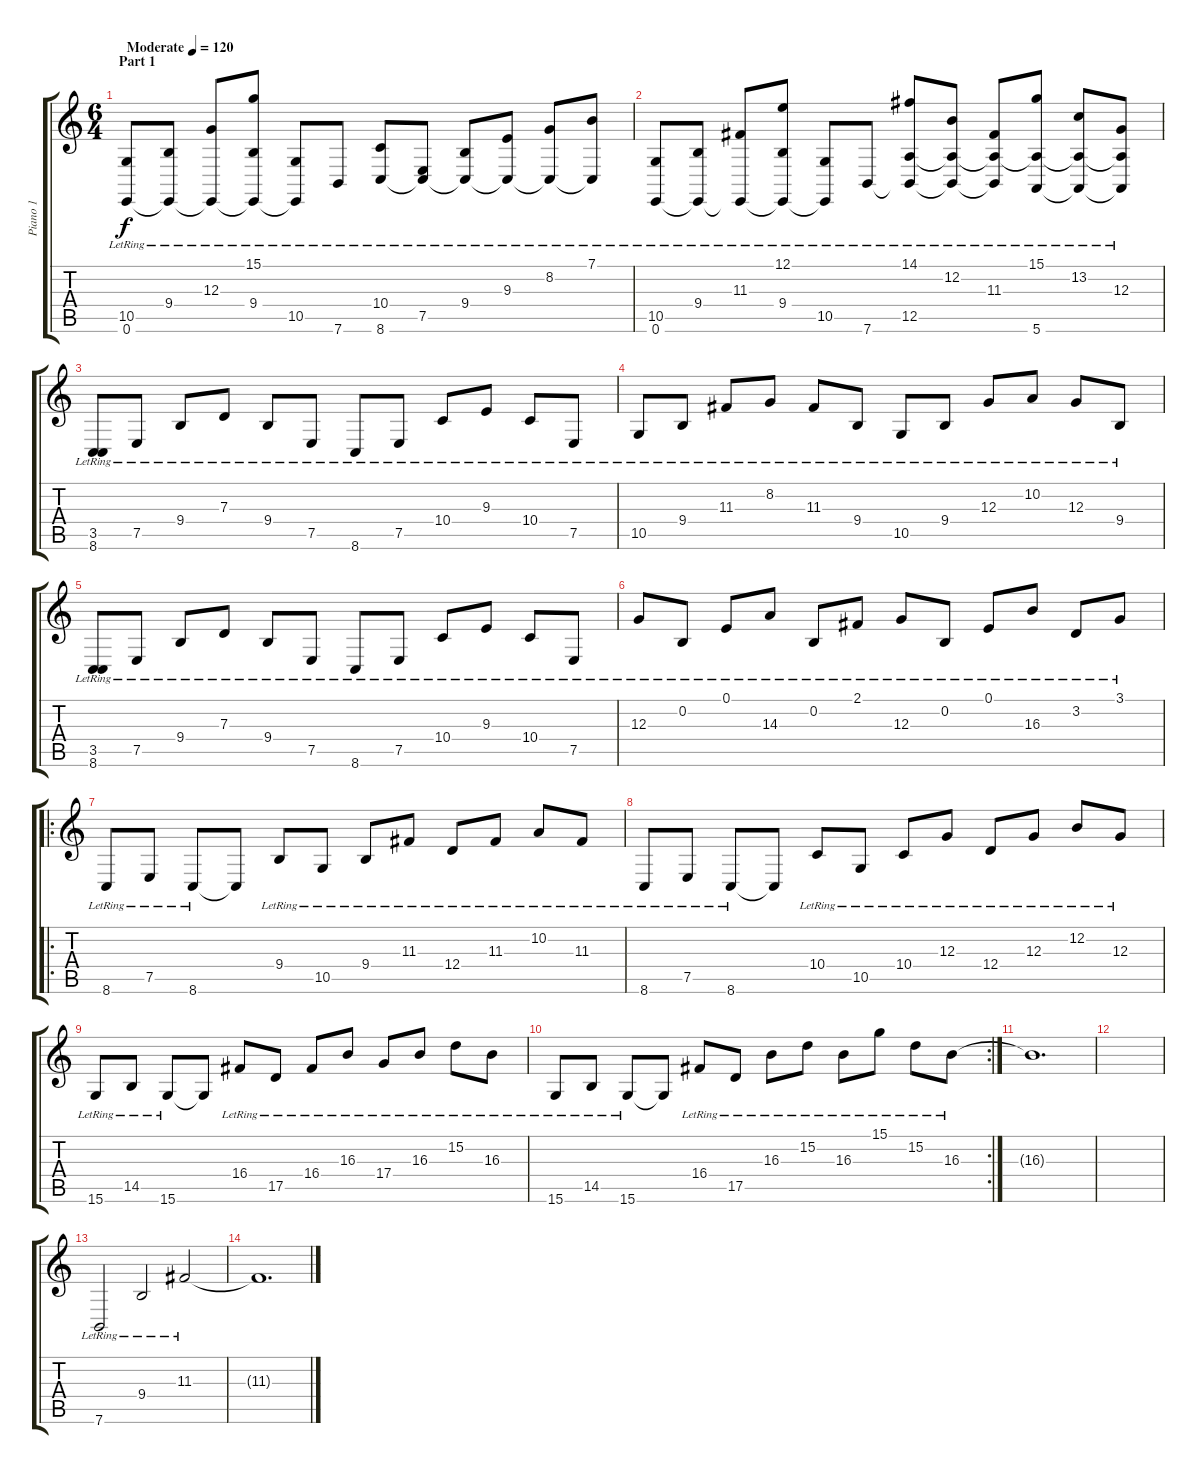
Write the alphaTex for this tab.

\track ("Piano 1" "Piano 1") {instrument acousticgrandpiano}
\staff {score tabs}
\tuning (E4 B3 G3 D3 A2 E2) {hide}
\ts (6 4)
\section ("" "Part 1")
\tempo (120 "Moderate")
\clef g2
\ks c
(10.5{lr} 0.6{lr}).8{dy f instrument acousticgrandpiano} (9.4{lr} 0.6{t}).8 (12.3{lr} 0.6{t}).8 (15.1{lr} 9.4 0.6{t}).8 (10.5{lr} 0.6{t}).8 7.6{lr}.8 (10.4 8.6{lr}).8 (7.5{lr} 8.6{t}).8 (9.4{lr} 8.6{t}).8 (9.3{lr} 8.6{t}).8 (8.2{lr} 8.6{t}).8 (7.1{lr} 8.6{t}).8 |
(10.5{lr} 0.6{lr}).8 (9.4{lr} 0.6{t}).8 (11.3{lr} 0.6{t}).8 (12.1{lr} 9.4 0.6{t}).8 (10.5{lr} 0.6{t}).8 7.6{lr}.8 (14.1{lr} 12.5 7.6{t}).8 (12.2{lr} 12.5{t} 7.6{t}).8 (11.3{lr} 12.5{t} 7.6{t}).8 (15.1{lr} 12.5{t} 5.6).8 (13.2{lr} 12.5{t} 5.6{t}).8 (12.3{lr} 12.5{t} 5.6{t}).8 |
(3.5{lr} 8.6).8 7.5{lr}.8 9.4{lr}.8 7.3{lr}.8 9.4{lr}.8 7.5{lr}.8 8.6{lr}.8 7.5{lr}.8 10.4{lr}.8 9.3{lr}.8 10.4{lr}.8 7.5{lr}.8 |
10.5{lr}.8 9.4{lr}.8 11.3{lr}.8 8.2{lr}.8 11.3{lr}.8 9.4{lr}.8 10.5{lr}.8 9.4{lr}.8 12.3{lr}.8 10.2{lr}.8 12.3{lr}.8 9.4{lr}.8 |
(3.5{lr} 8.6).8 7.5{lr}.8 9.4{lr}.8 7.3{lr}.8 9.4{lr}.8 7.5{lr}.8 8.6{lr}.8 7.5{lr}.8 10.4{lr}.8 9.3{lr}.8 10.4{lr}.8 7.5{lr}.8 |
12.3{lr}.8 0.2{lr}.8 0.1{lr}.8 14.3{lr}.8 0.2{lr}.8 2.1{lr}.8 12.3{lr}.8 0.2{lr}.8 0.1{lr}.8 16.3{lr}.8 3.2{lr}.8 3.1{lr}.8 |
\ro
8.6{lr}.8 7.5{lr}.8 8.6{lr}.8 8.6{t}.8 9.4{lr}.8 10.5{lr}.8 9.4{lr}.8 11.3{lr}.8 12.4{lr}.8 11.3{lr}.8 10.2{lr}.8 11.3{lr}.8 |
8.6{lr}.8 7.5{lr}.8 8.6{lr}.8 8.6{t}.8 10.4{lr}.8 10.5{lr}.8 10.4{lr}.8 12.3{lr}.8 12.4{lr}.8 12.3{lr}.8 12.2{lr}.8 12.3{lr}.8 |
15.6{lr}.8 14.5{lr}.8 15.6{lr}.8 15.6{t}.8 16.4{lr}.8 17.5{lr}.8 16.4{lr}.8 16.3{lr}.8 17.4{lr}.8 16.3{lr}.8 15.2{lr}.8 16.3{lr}.8 |
\rc 2
15.6{lr}.8 14.5{lr}.8 15.6{lr}.8 15.6{t}.8 16.4{lr}.8 17.5{lr}.8 16.3{lr}.8 15.2{lr}.8 16.3{lr}.8 15.1{lr}.8 15.2{lr}.8 16.3{lr}.8 |
16.3{t}.1{d} |
|
7.6{lr}.2 9.4{lr}.2 11.3{lr}.2 |
11.3{t}.1{d}
